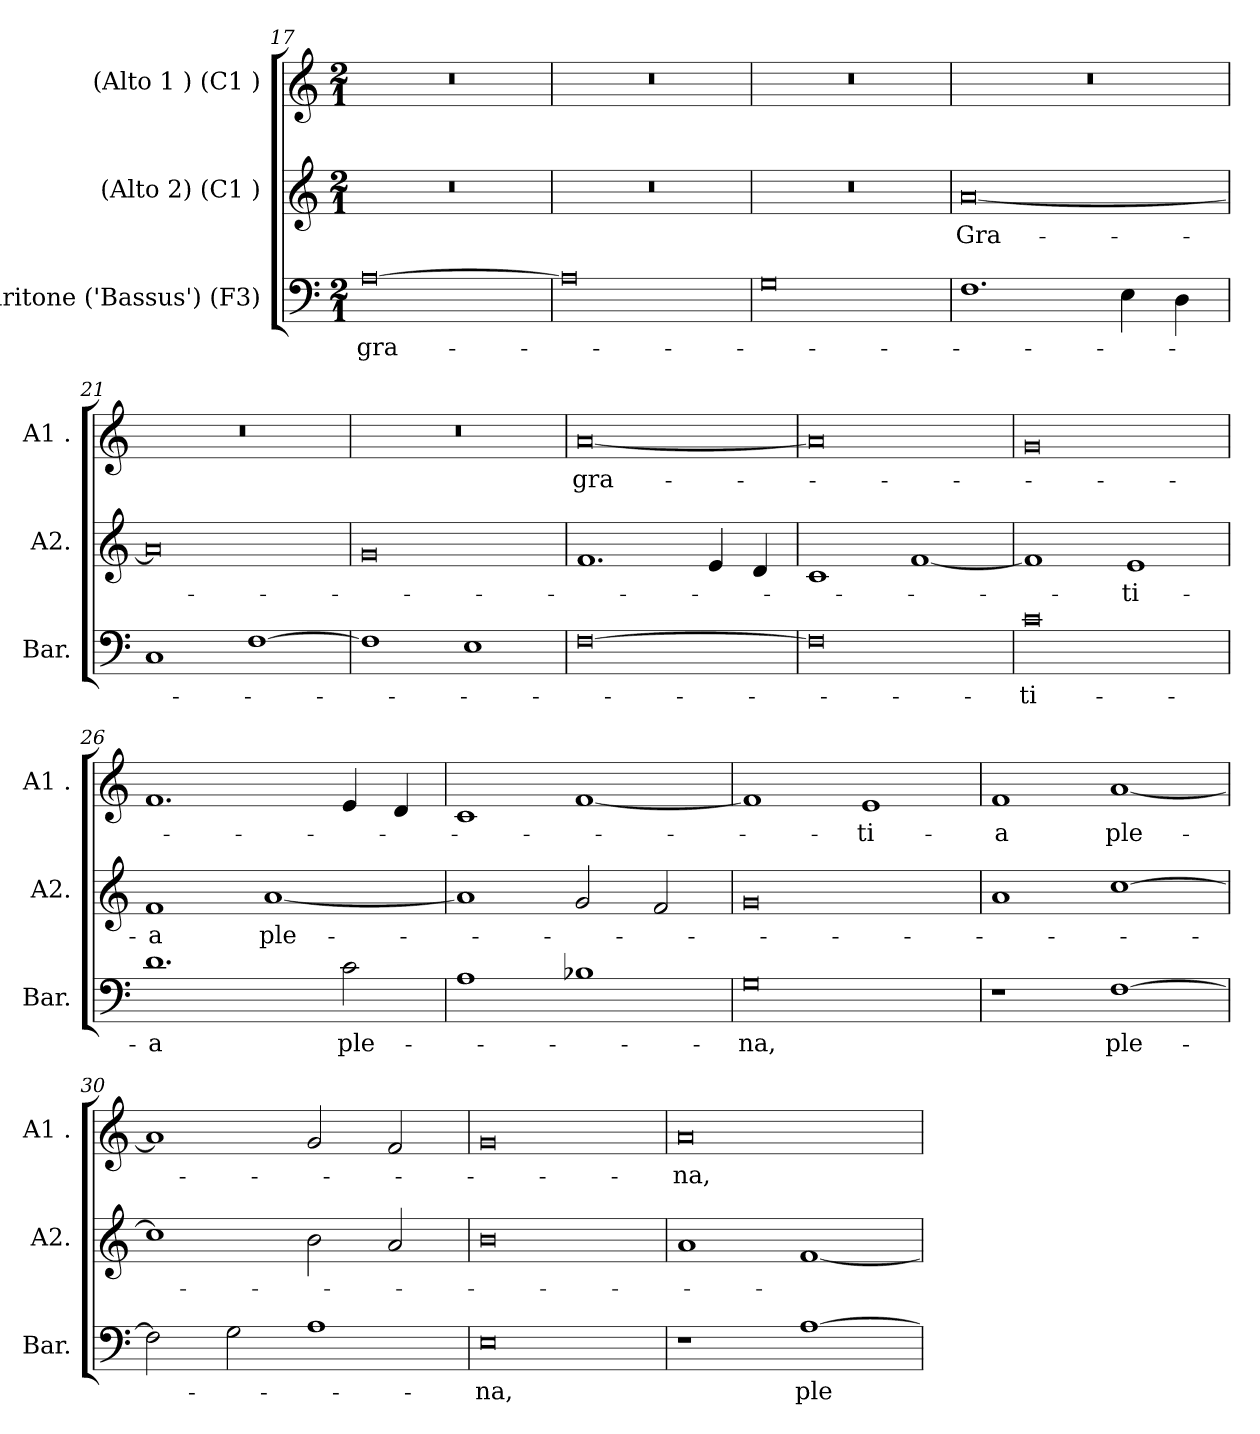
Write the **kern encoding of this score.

**kern	**text	**kern	**text	**kern	**text
*part3	*part3	*part2	*part2	*part1	*part1
*staff3	*staff3	*staff2	*staff2	*staff1	*staff1
*I"Baritone ('Bassus') (F3)	*	*I"(Alto 2) (C1 )	*	*I"(Alto 1 ) (C1 )	*
*I'Bar.	*	*I'A2.	*	*I'A1 .	*
!!LO:LB:g=z
*clefF4	*	*clefG2	*	*clefG2	*
*k[]	*	*k[]	*	*k[]	*
*M2/1	*	*M2/1	*	*M2/1	*
=17	=17	=17	=17	=17	=17
!	!LO:LY:b	!	!	!	!
[0A	gra-	0r	.	0r	.
=18	=18	=18	=18	=18	=18
0A]	.	0r	.	0r	.
=19	=19	=19	=19	=19	=19
0G	.	0r	.	0r	.
=20	=20	=20	=20	=20	=20
!	!	!	!LO:LY:b	!	!
1.F	.	[0a	Gra-	0r	.
4E\	.	.	.	.	.
4D\	.	.	.	.	.
=21	=21	=21	=21	=21	=21
1C	.	0a]	.	0r	.
[1F	.	.	.	.	.
=22	=22	=22	=22	=22	=22
1F]	.	0g	.	0r	.
1E	.	.	.	.	.
=23	=23	=23	=23	=23	=23
!	!	!	!	!	!LO:LY:b
[0F	.	1.f	.	[0a	gra-
.	.	4e/	.	.	.
.	.	4d/	.	.	.
=24	=24	=24	=24	=24	=24
0F]	.	1c	.	0a]	.
.	.	[1f	.	.	.
!!LO:PB:g=z
=25	=25	=25	=25	=25	=25
!	!LO:LY:b	!	!	!	!
0c	-ti-	1f]	.	0g	.
!	!	!	!LO:LY:b	!	!
.	.	1e	-ti-	.	.
=26	=26	=26	=26	=26	=26
!	!LO:LY:b	!	!LO:LY:b	!	!
1.d	-a	1f	-a	1.f	.
!	!	!	!LO:LY:b	!	!
.	.	[1a	ple-	.	.
!	!LO:LY:b	!	!	!	!
2c\	ple-	.	.	4e/	.
.	.	.	.	4d/	.
=27	=27	=27	=27	=27	=27
1A	.	1a]	.	1c	.
1B-X	.	2g/	.	[1f	.
.	.	2f/	.	.	.
=28	=28	=28	=28	=28	=28
!	!LO:LY:b	!	!	!	!
0G	-na,	0g	.	1f]	.
!	!	!	!	!	!LO:LY:b
.	.	.	.	1e	-ti-
=29	=29	=29	=29	=29	=29
!	!	!	!	!	!LO:LY:b
1r	.	1a	.	1f	-a
!	!LO:LY:b	!	!	!	!LO:LY:b
[1F	ple-	[1cc	.	[1a	ple-
=30	=30	=30	=30	=30	=30
2F\]	.	1cc]	.	1a]	.
2G\	.	.	.	.	.
1A	.	2b\	.	2g/	.
.	.	2a/	.	2f/	.
!!LO:LB:g=z
=31	=31	=31	=31	=31	=31
!	!LO:LY:b	!	!	!	!
0E	-na,	0b	.	0g	.
=32	=32	=32	=32	=32	=32
!	!	!	!	!	!LO:LY:b
1r	.	1a	.	0a	-na,
!	!LO:LY:b	!	!	!	!
[1A	ple-	[1f	.	.	.
=	=	=	=	=	=
*-	*-	*-	*-	*-	*-
